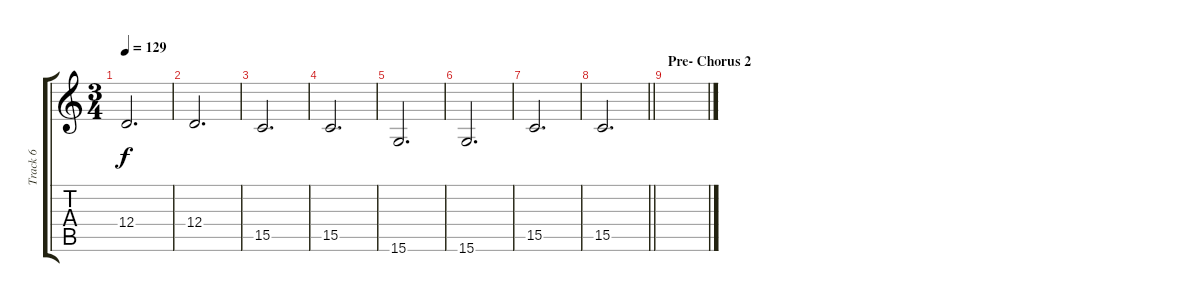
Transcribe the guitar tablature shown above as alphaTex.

\track ("Track 6" "Track 6") {instrument acousticgrandpiano}
\staff {score tabs}
\tuning (E4 B3 G3 D3 A2 E2) {hide}
\ts (3 4)
\tempo 129
\clef g2
\ks c
12.4.2{d dy f} |
12.4.2{d} |
15.5.2{d} |
15.5.2{d} |
15.6.2{d} |
15.6.2{d} |
15.5.2{d} |
\barLineRight lightlight
15.5.2{d} |
\section ("" "Pre- Chorus 2")
